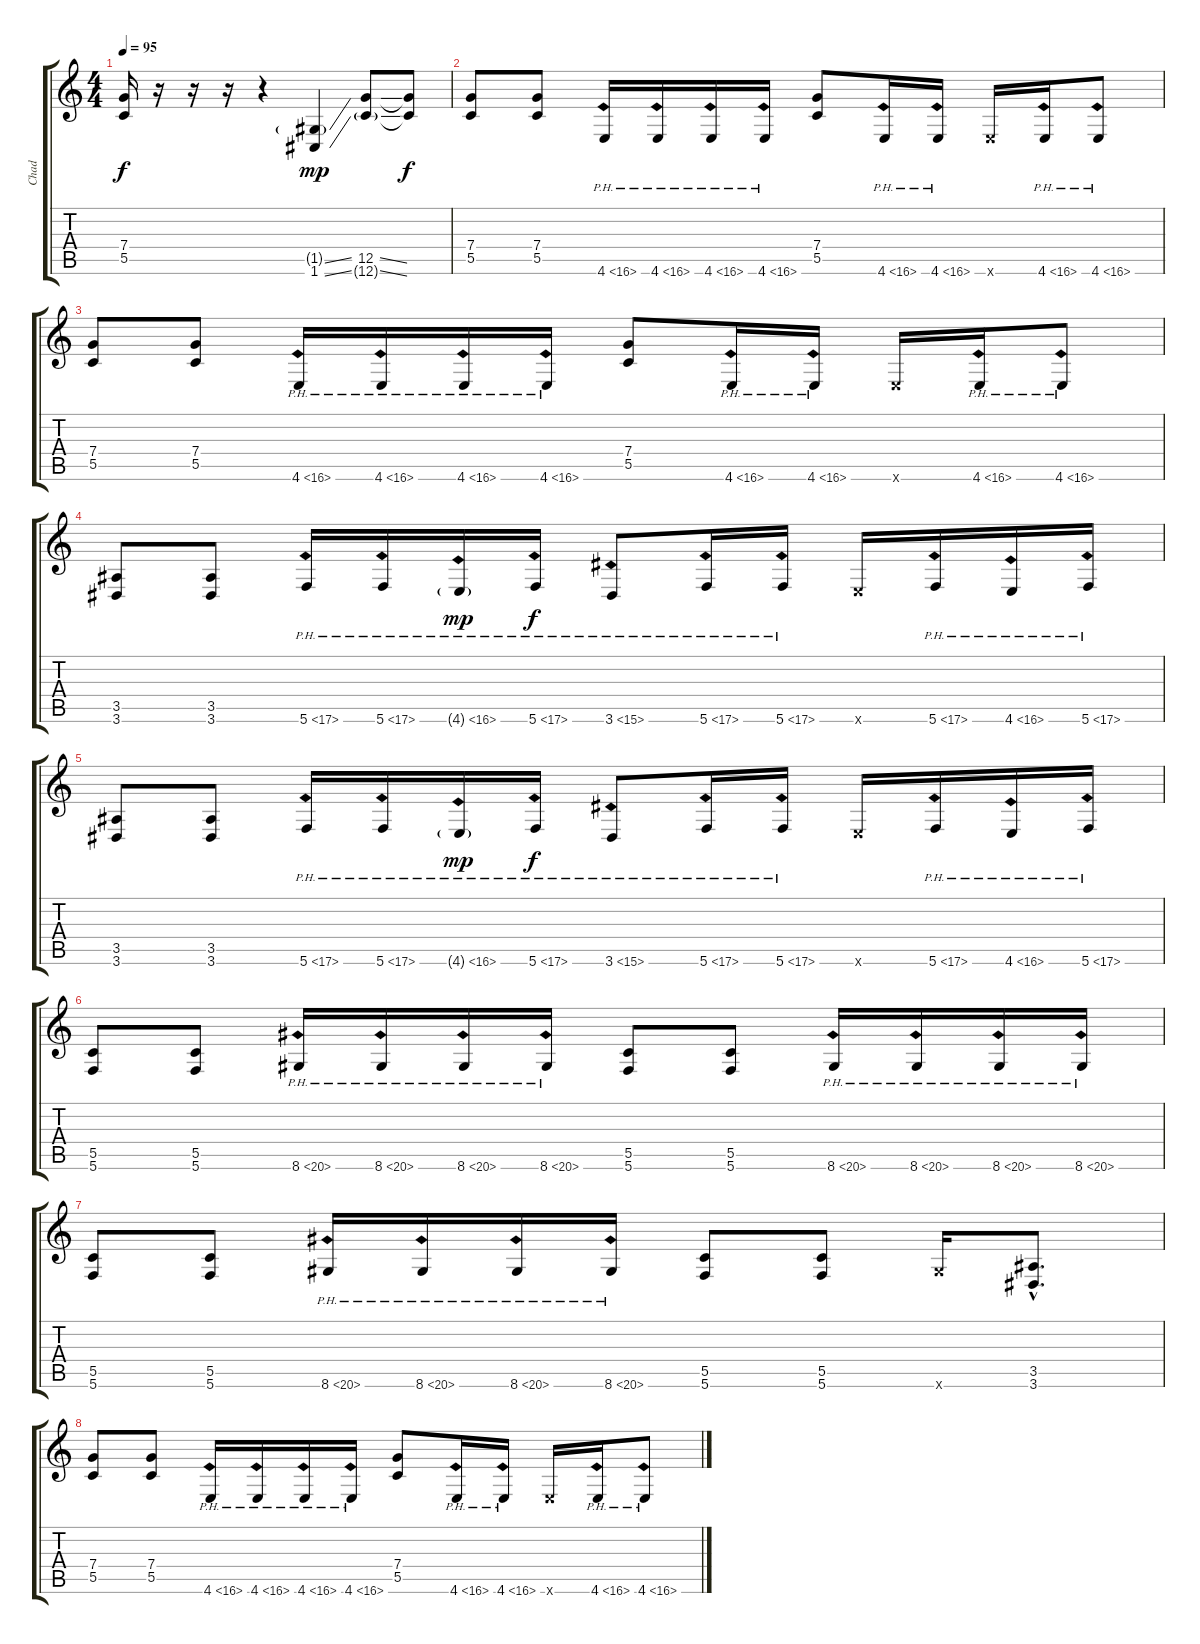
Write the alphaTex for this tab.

\track ("Chad" "Chad") {instrument distortionguitar}
\staff {score tabs}
\tuning (D4 A3 F3 C3 G2 C2) {hide}
\ts (4 4)
\tempo 95
\clef g2
\ks c
(7.4 5.5).16{dy f} r.16 r.16 r.16 r.4 (1.5{ss g} 1.6{ss}).4{dy mp} (12.5{ss} 12.6{ss g}).8 (12.5{t} 12.6{t}).8{dy f} |
(7.4 5.5).8 (7.4 5.5).8 4.6{ph 12}.16{instrument guitarharmonics} 4.6{ph 12}.16 4.6{ph 12}.16 4.6{ph 12}.16 (7.4 5.5).8{instrument distortionguitar} 4.6{ph 12}.16{instrument guitarharmonics} 4.6{ph 12}.16 4.6{x}.16 4.6{ph 12}.16 4.6{ph 12}.8 |
(7.4 5.5).8{instrument distortionguitar} (7.4 5.5).8 4.6{ph 12}.16{instrument guitarharmonics} 4.6{ph 12}.16 4.6{ph 12}.16 4.6{ph 12}.16 (7.4 5.5).8{instrument distortionguitar} 4.6{ph 12}.16{instrument guitarharmonics} 4.6{ph 12}.16 4.6{x}.16 4.6{ph 12}.16 4.6{ph 12}.8 |
(3.5 3.6).8{instrument distortionguitar} (3.5 3.6).8 5.6{ph 12}.16{instrument guitarharmonics} 5.6{ph 12}.16 4.6{ph 12 g}.16{dy mp} 5.6{ph 12}.16{dy f} 3.6{ph 12}.8 5.6{ph 12}.16{instrument guitarharmonics} 5.6{ph 12}.16 4.6{x}.16 5.6{ph 12}.16 4.6{ph 12}.16 5.6{ph 12}.16 |
(3.5 3.6).8{instrument distortionguitar} (3.5 3.6).8 5.6{ph 12}.16{instrument guitarharmonics} 5.6{ph 12}.16 4.6{ph 12 g}.16{dy mp} 5.6{ph 12}.16{dy f} 3.6{ph 12}.8 5.6{ph 12}.16{instrument guitarharmonics} 5.6{ph 12}.16 4.6{x}.16 5.6{ph 12}.16 4.6{ph 12}.16 5.6{ph 12}.16 |
(5.5 5.6).8{instrument distortionguitar} (5.5 5.6).8 8.6{ph 12}.16{instrument guitarharmonics} 8.6{ph 12}.16 8.6{ph 12}.16 8.6{ph 12}.16 (5.5 5.6).8{instrument distortionguitar} (5.5 5.6).8 8.6{ph 12}.16{instrument guitarharmonics} 8.6{ph 12}.16 8.6{ph 12}.16 8.6{ph 12}.16 |
(5.5 5.6).8{instrument distortionguitar} (5.5 5.6).8 8.6{ph 12}.16{instrument guitarharmonics} 8.6{ph 12}.16 8.6{ph 12}.16 8.6{ph 12}.16 (5.5 5.6).8{instrument distortionguitar} (5.5 5.6).8 8.6{x}.16 (3.5{hac} 3.6{hac}).8{d} |
(7.4 5.5).8 (7.4 5.5).8 4.6{ph 12}.16{instrument guitarharmonics} 4.6{ph 12}.16 4.6{ph 12}.16 4.6{ph 12}.16 (7.4 5.5).8{instrument distortionguitar} 4.6{ph 12}.16{instrument guitarharmonics} 4.6{ph 12}.16 4.6{x}.16 4.6{ph 12}.16 4.6{ph 12}.8
